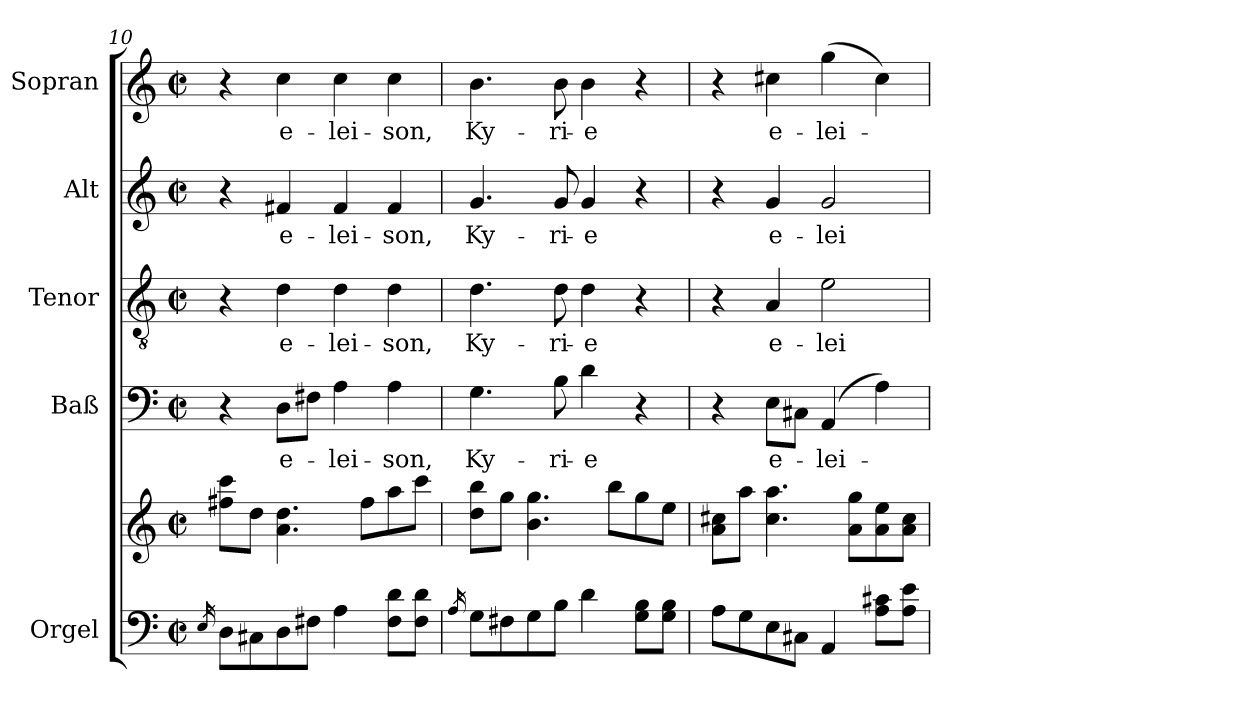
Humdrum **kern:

**kern	**kern	**kern	**text	**kern	**text	**kern	**text	**kern	**text
*part5	*part5	*part4	*part4	*part3	*part3	*part2	*part2	*part1	*part1
*staff6	*staff5	*staff4	*staff4	*staff3	*staff3	*staff2	*staff2	*staff1	*staff1
*I"Orgel	*	*I"Baß	*	*I"Tenor	*	*I"Alt	*	*I"Sopran	*
!!LO:LB:g=z
*clefF4	*clefG2	*clefF4	*	*clefGv2	*	*clefG2	*	*clefG2	*
*k[]	*k[]	*k[]	*	*k[]	*	*k[]	*	*k[]	*
*C:	*C:	*C:	*	*C:	*	*C:	*	*C:	*
*M2/2	*M2/2	*M2/2	*	*M2/2	*	*M2/2	*	*M2/2	*
*met(c|)	*met(c|)	*met(c|)	*	*met(c|)	*	*met(c|)	*	*met(c|)	*
=10	=10	=10	=10	=10	=10	=10	=10	=10	=10
16qE/	.	.	.	.	.	.	.	.	.
8D\L	8ff#X\ 8ccc\L	4r	.	4r	.	4r	.	4r	.
8C#X\	8dd\J	.	.	.	.	.	.	.	.
!	!	!	!LO:LY:b	!	!LO:LY:b	!	!LO:LY:b	!	!LO:LY:b
8D\	4.a\ 4.dd\	8D\L	e-	4d\	e-	4f#X/	e-	4cc\	e-
8F#X\J	.	8F#X\J	.	.	.	.	.	.	.
!	!	!	!LO:LY:b	!	!LO:LY:b	!	!LO:LY:b	!	!LO:LY:b
4A\	.	4A\	-lei-	4d\	-lei-	4f#/	-lei-	4cc\	-lei-
.	8ff#\L	.	.	.	.	.	.	.	.
!	!	!	!LO:LY:b	!	!LO:LY:b	!	!LO:LY:b	!	!LO:LY:b
8F#\ 8d\L	8aa\	4A\	-son,	4d\	-son,	4f#/	-son,	4cc\	-son,
8F#\ 8d\J	8ccc\J	.	.	.	.	.	.	.	.
=11	=11	=11	=11	=11	=11	=11	=11	=11	=11
16qA/	.	.	.	.	.	.	.	.	.
!	!	!	!LO:LY:b	!	!LO:LY:b	!	!LO:LY:b	!	!LO:LY:b
8G\L	8dd\ 8bb\L	4.G\	Ky-	4.d\	Ky-	4.g/	Ky-	4.b\	Ky-
8F#X\	8gg\J	.	.	.	.	.	.	.	.
8G\	4.b\ 4.gg\	.	.	.	.	.	.	.	.
!	!	!	!LO:LY:b	!	!LO:LY:b	!	!LO:LY:b	!	!LO:LY:b
8B\J	.	8B\	-ri-	8d\	-ri-	8g/	-ri-	8b\	-ri-
!	!	!	!LO:LY:b	!	!LO:LY:b	!	!LO:LY:b	!	!LO:LY:b
4d\	.	4d\	-e	4d\	-e	4g/	-e	4b\	-e
.	8bb\L	.	.	.	.	.	.	.	.
8G\ 8B\L	8gg\	4r	.	4r	.	4r	.	4r	.
8G\ 8B\J	8ee\J	.	.	.	.	.	.	.	.
=12	=12	=12	=12	=12	=12	=12	=12	=12	=12
8A\L	8a\ 8cc#X\L	4r	.	4r	.	4r	.	4r	.
8G\	8aa\J	.	.	.	.	.	.	.	.
!	!	!	!LO:LY:b	!	!LO:LY:b	!	!LO:LY:b	!	!LO:LY:b
8E\	4.cc#\ 4.aa\	8E\L	e-	4A/	e-	4g/	e-	4cc#X\	e-
8C#X\J	.	8C#X\J	.	.	.	.	.	.	.
!	!	!	!LO:LY:b	!	!LO:LY:b	!	!LO:LY:b	!	!LO:LY:b
4AA/	.	(4AA/	-lei-	2e\	-lei-	2g/	-lei-	(>4gg\	-lei-
.	8a\ 8gg\L	.	.	.	.	.	.	.	.
8A\ 8c#X\L	8a\ 8ee\	4A\)	.	.	.	.	.	4cc#\)	.
8A\ 8e\J	8a\ 8cc#\J	.	.	.	.	.	.	.	.
=	=	=	=	=	=	=	=	=	=
*-	*-	*-	*-	*-	*-	*-	*-	*-	*-
